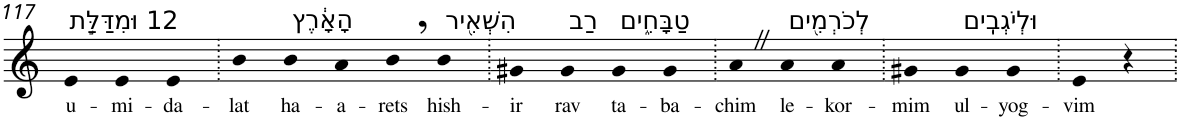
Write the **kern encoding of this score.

**kern	**text
*part1	*part1
*staff1	*staff1
*I"Piano	*
*I'Pno	*
!!LO:PB:g=z
*clefG2	*
*k[]	*
=117	=117
!LO:TX:a:t=12 וּמִדַּלַּ֣ת	!
!	!LO:LY:b
4e	u-
!	!LO:LY:b
4e	-mi-
!	!LO:LY:b
4e	-da-
=118.	=118.
!	!LO:LY:b
4b	-lat
!LO:TX:a:t=הָאָ֔רֶץ	!
!	!LO:LY:b
4b	ha-
!	!LO:LY:b
4a	-a-
!	!LO:LY:b
4b,	-rets
!LO:TX:a:t=הִשְׁאִ֖יר	!
!	!LO:LY:b
4b	hish-
=119.	=119.
!	!LO:LY:b
4g#X	-ir
!LO:TX:a:t=רַב	!
!	!LO:LY:b
4g#	rav
!LO:TX:a:t=טַבָּחִ֑ים	!
!	!LO:LY:b
4g#	ta-
!	!LO:LY:b
4g#	-ba-
=120.	=120.
!	!LO:LY:b
4aZ	-chim
!LO:TX:a:t=לְכֹרְמִ֖ים	!
!	!LO:LY:b
4a	le-
!	!LO:LY:b
4a	-kor-
=121.	=121.
!	!LO:LY:b
4g#X	-mim
!LO:TX:a:t=וּלְיֹגְבִֽים	!
!	!LO:LY:b
4g#	ul-
!	!LO:LY:b
4g#	-yog-
=122.	=122.
!	!LO:LY:b
4e	-vim
4r	.
=.	=.
*-	*-
